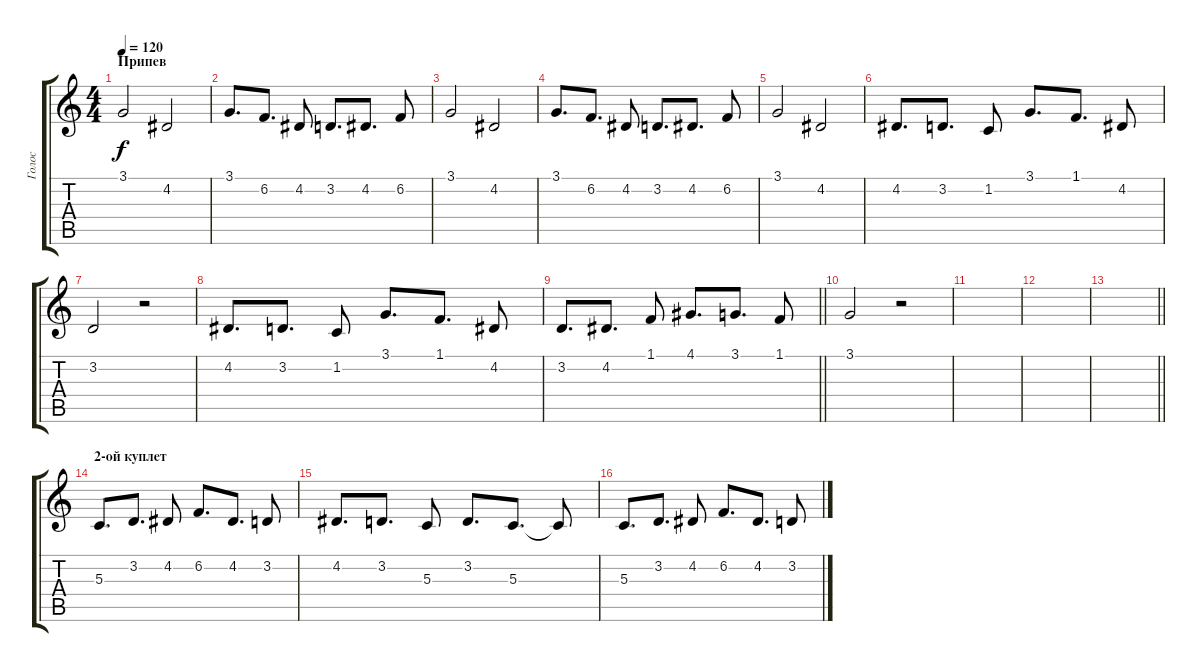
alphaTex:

\track ("Голос" "Голос") {instrument pad1newage}
\staff {score tabs}
\tuning (E4 B3 G3 D3 A2 E2) {hide}
\ts (4 4)
\section ("" "Припев")
\tempo 120
\clef g2
\ks c
3.1.2{dy f} 4.2.2 |
3.1.8{d} 6.2.8{d} 4.2.8 3.2.8{d} 4.2.8{d} 6.2.8 |
3.1.2 4.2.2 |
3.1.8{d} 6.2.8{d} 4.2.8 3.2.8{d} 4.2.8{d} 6.2.8 |
3.1.2 4.2.2 |
4.2.8{d} 3.2.8{d} 1.2.8 3.1.8{d} 1.1.8{d} 4.2.8 |
3.2.2 r.2 |
4.2.8{d} 3.2.8{d} 1.2.8 3.1.8{d} 1.1.8{d} 4.2.8 |
\barLineRight lightlight
3.2.8{d} 4.2.8{d} 1.1.8 4.1.8{d} 3.1.8{d} 1.1.8 |
3.1.2 r.2 |
|
|
\barLineRight lightlight
|
\section ("" "2-ой куплет")
5.3.8{d} 3.2.8{d} 4.2.8 6.2.8{d} 4.2.8{d} 3.2.8 |
4.2.8{d} 3.2.8{d} 5.3.8 3.2.8{d} 5.3.8{d} 5.3{t}.8 |
5.3.8{d} 3.2.8{d} 4.2.8 6.2.8{d} 4.2.8{d} 3.2.8
